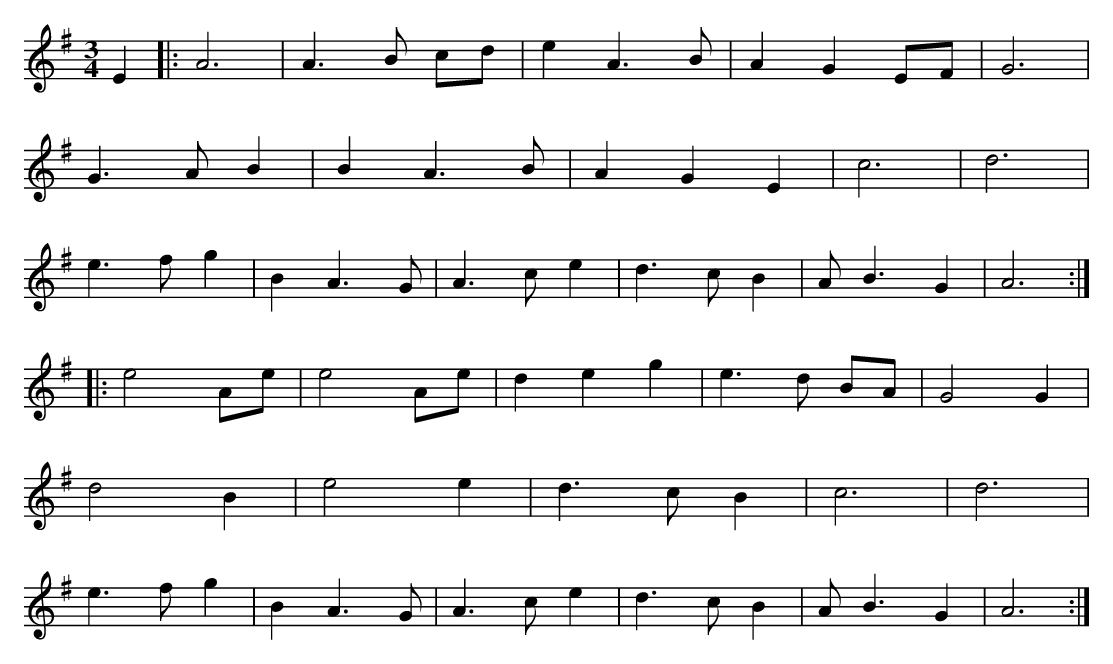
X:1
M:3/4
K:Ador
E2|: A6|A3 B cd|e2 A3 B|A2 G2 EF| G6|
G3 A B2|B2 A3 B| A2 G2 E2| c6| d6|
 e3 f g2| B2 A3 G| A3 c e2| d3 c B2| A B3 G2| A6:|
|: e4 Ae|e4 Ae| d2 e2 g2|e3 d BA| G4 G2|
d4 B2| e4 e2| d3 c B2| c6| d6|
 e3 f g2| B2 A3 G| A3 c e2| d3 c B2| A B3 G2| A6:|
